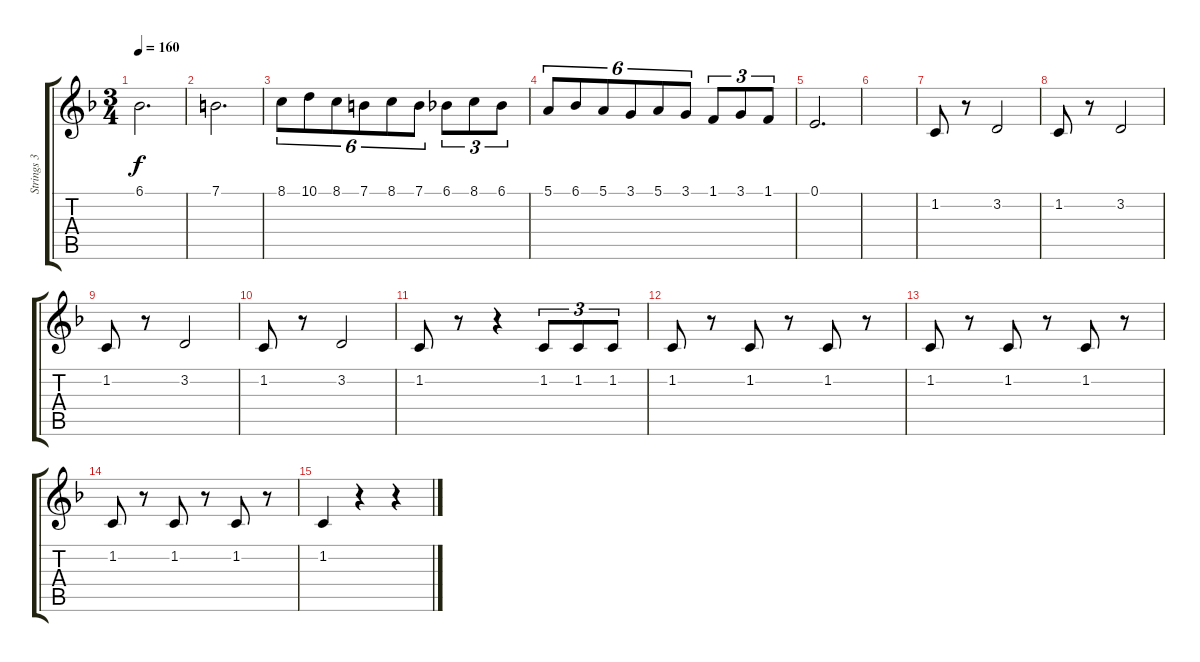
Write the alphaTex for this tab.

\track ("Strings 3" "Strings 3") {instrument stringensemble1}
\staff {score tabs}
\tuning (E4 B3 G3 D3 A2 E2) {hide}
\ts (3 4)
\tempo 160
\clef g2
\ks f
6.1.2{d dy f} |
7.1.2{d} |
8.1.8{tu (6 4)} 10.1.8{tu (6 4)} 8.1.8{tu (6 4)} 7.1.8{tu (6 4)} 8.1.8{tu (6 4)} 7.1.8{tu (6 4)} 6.1.8{tu (3 2)} 8.1.8{tu (3 2)} 6.1.8{tu (3 2)} |
5.1.8{tu (6 4)} 6.1.8{tu (6 4)} 5.1.8{tu (6 4)} 3.1.8{tu (6 4)} 5.1.8{tu (6 4)} 3.1.8{tu (6 4)} 1.1.8{tu (3 2)} 3.1.8{tu (3 2)} 1.1.8{tu (3 2)} |
0.1.2{d} |
|
1.2.8 r.8 3.2.2 |
1.2.8 r.8 3.2.2 |
1.2.8 r.8 3.2.2 |
1.2.8 r.8 3.2.2 |
1.2.8 r.8 r.4 1.2.8{tu (3 2)} 1.2.8{tu (3 2)} 1.2.8{tu (3 2)} |
1.2.8 r.8 1.2.8 r.8 1.2.8 r.8 |
1.2.8 r.8 1.2.8 r.8 1.2.8 r.8 |
1.2.8 r.8 1.2.8 r.8 1.2.8 r.8 |
1.2.4 r.4 r.4
